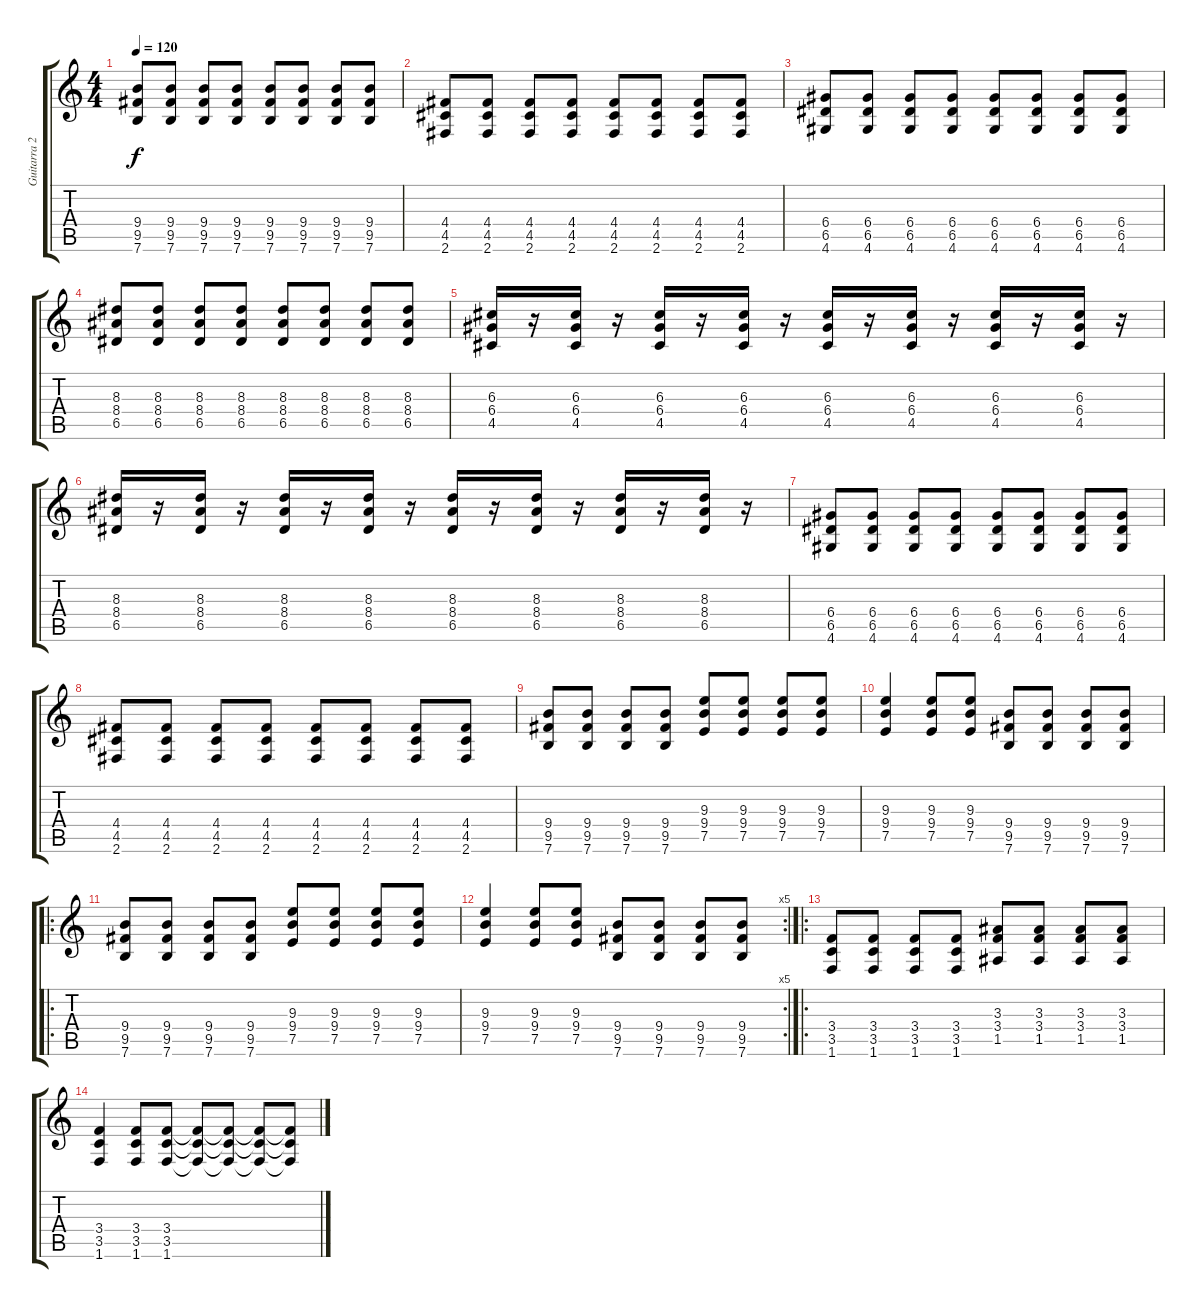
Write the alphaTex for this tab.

\track ("Guitarra 2" "Guitarra 2") {instrument distortionguitar}
\staff {score tabs}
\tuning (E4 B3 G3 D3 A2 E2) {hide}
\ts (4 4)
\tempo 120
\clef g2
\ks c
(9.4 9.5 7.6).8{dy f} (9.4 9.5 7.6).8 (9.4 9.5 7.6).8 (9.4 9.5 7.6).8 (9.4 9.5 7.6).8 (9.4 9.5 7.6).8 (9.4 9.5 7.6).8 (9.4 9.5 7.6).8 |
(4.4 4.5 2.6).8 (4.4 4.5 2.6).8 (4.4 4.5 2.6).8 (4.4 4.5 2.6).8 (4.4 4.5 2.6).8 (4.4 4.5 2.6).8 (4.4 4.5 2.6).8 (4.4 4.5 2.6).8 |
(6.4 6.5 4.6).8 (6.4 6.5 4.6).8 (6.4 6.5 4.6).8 (6.4 6.5 4.6).8 (6.4 6.5 4.6).8 (6.4 6.5 4.6).8 (6.4 6.5 4.6).8 (6.4 6.5 4.6).8 |
(8.3 8.4 6.5).8 (8.3 8.4 6.5).8 (8.3 8.4 6.5).8 (8.3 8.4 6.5).8 (8.3 8.4 6.5).8 (8.3 8.4 6.5).8 (8.3 8.4 6.5).8 (8.3 8.4 6.5).8 |
(6.3 6.4 4.5).16 r.16 (6.3 6.4 4.5).16 r.16 (6.3 6.4 4.5).16 r.16 (6.3 6.4 4.5).16 r.16 (6.3 6.4 4.5).16 r.16 (6.3 6.4 4.5).16 r.16 (6.3 6.4 4.5).16 r.16 (6.3 6.4 4.5).16 r.16 |
(8.3 8.4 6.5).16 r.16 (8.3 8.4 6.5).16 r.16 (8.3 8.4 6.5).16 r.16 (8.3 8.4 6.5).16 r.16 (8.3 8.4 6.5).16 r.16 (8.3 8.4 6.5).16 r.16 (8.3 8.4 6.5).16 r.16 (8.3 8.4 6.5).16 r.16 |
(6.4 6.5 4.6).8 (6.4 6.5 4.6).8 (6.4 6.5 4.6).8 (6.4 6.5 4.6).8 (6.4 6.5 4.6).8 (6.4 6.5 4.6).8 (6.4 6.5 4.6).8 (6.4 6.5 4.6).8 |
(4.4 4.5 2.6).8 (4.4 4.5 2.6).8 (4.4 4.5 2.6).8 (4.4 4.5 2.6).8 (4.4 4.5 2.6).8 (4.4 4.5 2.6).8 (4.4 4.5 2.6).8 (4.4 4.5 2.6).8 |
(9.4 9.5 7.6).8 (9.4 9.5 7.6).8 (9.4 9.5 7.6).8 (9.4 9.5 7.6).8 (9.3 9.4 7.5).8 (9.3 9.4 7.5).8 (9.3 9.4 7.5).8 (9.3 9.4 7.5).8 |
(9.3 9.4 7.5).4 (9.3 9.4 7.5).8 (9.3 9.4 7.5).8 (9.4 9.5 7.6).8 (9.4 9.5 7.6).8 (9.4 9.5 7.6).8 (9.4 9.5 7.6).8 |
\ro
(9.4 9.5 7.6).8 (9.4 9.5 7.6).8 (9.4 9.5 7.6).8 (9.4 9.5 7.6).8 (9.3 9.4 7.5).8 (9.3 9.4 7.5).8 (9.3 9.4 7.5).8 (9.3 9.4 7.5).8 |
\rc 5
(9.3 9.4 7.5).4 (9.3 9.4 7.5).8 (9.3 9.4 7.5).8 (9.4 9.5 7.6).8 (9.4 9.5 7.6).8 (9.4 9.5 7.6).8 (9.4 9.5 7.6).8 |
\ro
(3.4 3.5 1.6).8 (3.4 3.5 1.6).8 (3.4 3.5 1.6).8 (3.4 3.5 1.6).8 (3.3 3.4 1.5).8 (3.3 3.4 1.5).8 (3.3 3.4 1.5).8 (3.3 3.4 1.5).8 |
(3.4 3.5 1.6).4 (3.4 3.5 1.6).8 (3.4 3.5 1.6).8 (3.4{t} 3.5{t} 1.6{t}).8 (3.4{t} 3.5{t} 1.6{t}).8 (3.4{t} 3.5{t} 1.6{t}).8 (3.4{t} 3.5{t} 1.6{t}).8
